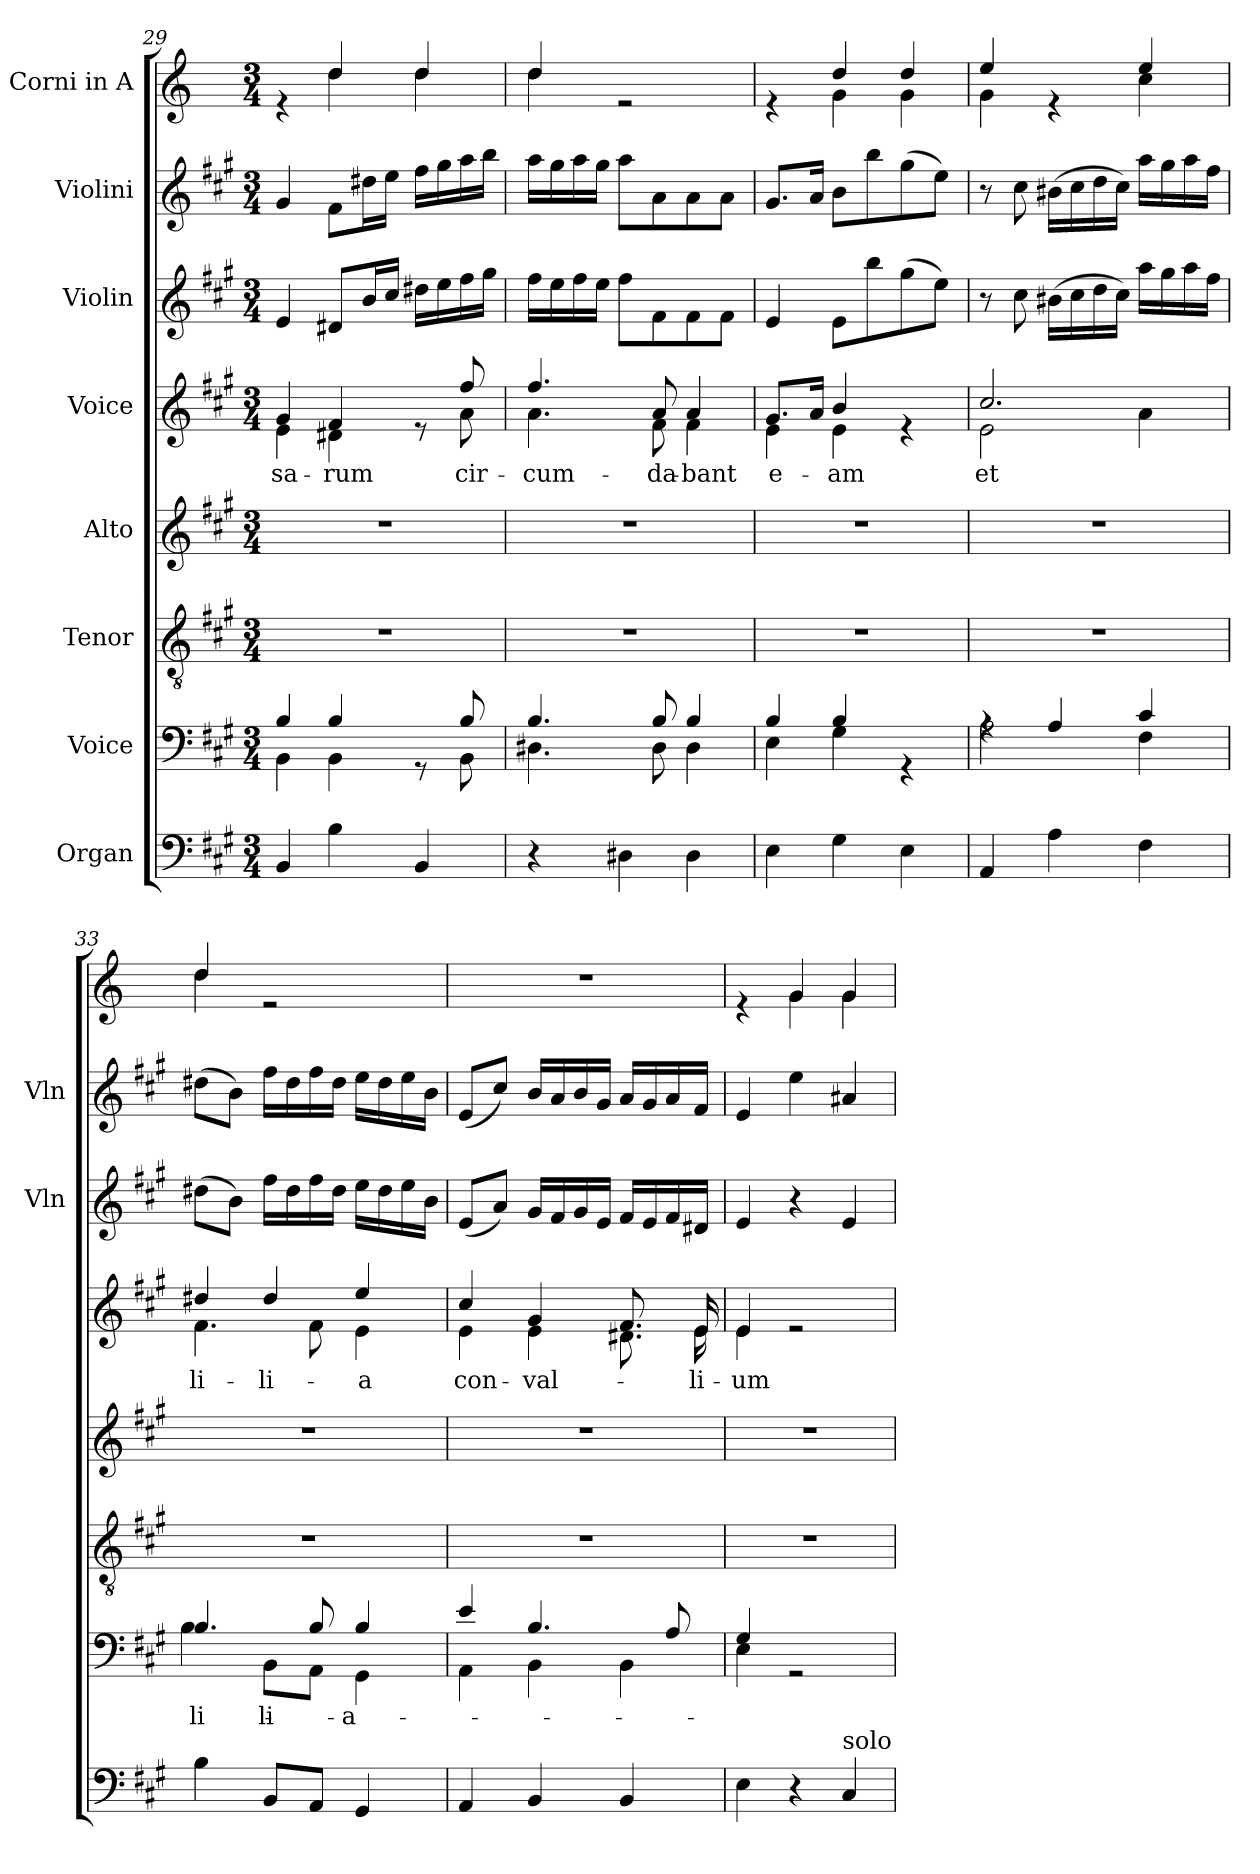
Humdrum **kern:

**kern	**kern	**text	**kern	**kern	**kern	**text	**kern	**kern	**kern
*part8	*part7	*part7	*part6	*part5	*part4	*part4	*part3	*part2	*part1
*staff8	*staff7	*staff7	*staff6	*staff5	*staff4	*staff4	*staff3	*staff2	*staff1
*I"Organ	*I"Voice	*	*I"Tenor	*I"Alto	*I"Voice	*	*I"Violin	*I"Violini	*I"Corni in A
*	*	*	*	*	*	*	*I'Vln	*I'Vln	*
!!LO:PB:g=z
*clefF4	*clefF4	*	*clefGv2	*clefG2	*clefG2	*	*clefG2	*clefG2	*clefG2
*	*	*	*	*	*	*	*	*	*ITrd2c3
*k[f#c#g#]	*k[f#c#g#]	*	*k[f#c#g#]	*k[f#c#g#]	*k[f#c#g#]	*	*k[f#c#g#]	*k[f#c#g#]	*k[f#c#g#]
*M3/4	*M3/4	*	*M3/4	*M3/4	*M3/4	*	*M3/4	*M3/4	*M3/4
=29	=29	=29	=29	=29	=29	=29	=29	=29	=29
*	*^	*	*	*	*	*	*	*	*
!	!	!	!	!	!	!	!LO:LY:b	!	!	!
*	*	*	*	*	*	*^	*	*	*	*^
4BB/	4B/	4BB\	.	2.r	2.r	4g#/	4e\	-sa-	4e/	4g#/	4re	4ryy
!	!	!	!	!	!	!	!	!LO:LY:b	!	!	!	!
4B\	4B/	4BB\	.	.	.	4f#/	4d#X\	-rum	8d#X/L	8f#\L	4b/	4b\
.	.	.	.	.	.	.	.	.	16b/L	16dd#X\L	.	.
.	.	.	.	.	.	.	.	.	16cc#/JJ	16ee\JJ	.	.
4BB/	8rGG	8ryy	.	.	.	8re	8ryy	.	16dd#X\LL	16ff#\LL	4b/	4b\
.	.	.	.	.	.	.	.	.	16ee\	16gg#\	.	.
!	!	!	!	!	!	!	!	!LO:LY:b	!	!	!	!
.	8B/	8BB\	.	.	.	8ff#/	8a\	cir-	16ff#\	16aa\	.	.
.	.	.	.	.	.	.	.	.	16gg#\JJ	16bb\JJ	.	.
=30	=30	=30	=30	=30	=30	=30	=30	=30	=30	=30	=30	=30
!	!	!	!	!	!	!	!	!LO:LY:b	!	!	!	!
4r	4.B/	4.D#X\	.	2.r	2.r	4.ff#/	4.a\	-cum-	16ff#\LL	16aa\LL	4b/	4b\
.	.	.	.	.	.	.	.	.	16ee\	16gg#\	.	.
.	.	.	.	.	.	.	.	.	16ff#\	16aa\	.	.
.	.	.	.	.	.	.	.	.	16ee\JJ	16gg#\JJ	.	.
4D#X\	.	.	.	.	.	.	.	.	8ff#\L	8aa\L	2re	2ryy
!	!	!	!	!	!	!	!	!LO:LY:b	!	!	!	!
.	8B/	8D#\	.	.	.	8a/	8f#\	-da-	8f#\	8a\	.	.
!	!	!	!	!	!	!	!	!LO:LY:b	!	!	!	!
4D#\	4B/	4D#\	.	.	.	4a/	4f#\	-bant	8f#\	8a\	.	.
.	.	.	.	.	.	.	.	.	8f#\J	8a\J	.	.
=31	=31	=31	=31	=31	=31	=31	=31	=31	=31	=31	=31	=31
!	!	!	!	!	!	!	!	!LO:LY:b	!	!	!	!
4E\	4B/	4E\	.	2.r	2.r	8.g#/L	4e\	e-	4e/	8.g#/L	4re	4ryy
.	.	.	.	.	.	16a/Jk	.	.	.	16a/Jk	.	.
!	!	!	!	!	!	!	!	!LO:LY:b	!	!	!	!
4G#\	4B/	4G#\	.	.	.	4b/	4e\	-am	8e\L	8b\L	4b/	4e\
.	.	.	.	.	.	.	.	.	8bb\	8bb\	.	.
4E\	4rGG	4ryy	.	.	.	4re	4ryy	.	(8gg#\	(8gg#\	4b/	4e\
.	.	.	.	.	.	.	.	.	8ee\J)	8ee\J)	.	.
=32	=32	=32	=32	=32	=32	=32	=32	=32	=32	=32	=32	=32
!	!	!	!	!	!	!	!	!LO:LY:b	!	!	!	!
4AA/	4rA	2A\	.	2.r	2.r	2.cc#/	2e\	et	8r	8r	4cc#/	4e\
.	.	.	.	.	.	.	.	.	8cc#\	8cc#\	.	.
4A\	4A/	.	.	.	.	.	.	.	(16b#X\LL	(16b#X\LL	4re	4ryy
.	.	.	.	.	.	.	.	.	16cc#\	16cc#\	.	.
.	.	.	.	.	.	.	.	.	16dd\	16dd\	.	.
.	.	.	.	.	.	.	.	.	16cc#\JJ)	16cc#\JJ)	.	.
4F#\	4c#/	4F#\	.	.	.	.	4a\	.	16aa\LL	16aa\LL	4cc#/	4a\
.	.	.	.	.	.	.	.	.	16gg#\	16gg#\	.	.
.	.	.	.	.	.	.	.	.	16aa\	16aa\	.	.
.	.	.	.	.	.	.	.	.	16ff#\JJ	16ff#\JJ	.	.
=33	=33	=33	=33	=33	=33	=33	=33	=33	=33	=33	=33	=33
!	!	!	!LO:LY:b	!	!	!	!	!LO:LY:b	!	!	!	!
4B\	4.B/	4B\	li-	2.r	2.r	4dd#X/	4.f#\	li-	(8dd#X\L	(8dd#X\L	4b/	4b\
.	.	.	.	.	.	.	.	.	8b\J)	8b\J)	.	.
!	!	!	!LO:LY:b	!	!	!	!	!LO:LY:b	!	!	!	!
8BB/L	.	8BB\L	-li-	.	.	4dd#/	.	-li-	16ff#\LL	16ff#\LL	2re	2ryy
.	.	.	.	.	.	.	.	.	16dd#\	16dd#\	.	.
8AA/J	8B/	8AA\J	.	.	.	.	8f#\	.	16ff#\	16ff#\	.	.
.	.	.	.	.	.	.	.	.	16dd#\JJ	16dd#\JJ	.	.
!	!	!	!LO:LY:b	!	!	!	!	!LO:LY:b	!	!	!	!
4GG#/	4B/	4GG#\	-a	.	.	4ee/	4e\	-a	16ee\LL	16ee\LL	.	.
.	.	.	.	.	.	.	.	.	16dd#\	16dd#\	.	.
.	.	.	.	.	.	.	.	.	16ee\	16ee\	.	.
.	.	.	.	.	.	.	.	.	16b\JJ	16b\JJ	.	.
*	*	*	*	*	*	*	*	*	*	*	*v	*v
!!LO:LB:g=z
=34	=34	=34	=34	=34	=34	=34	=34	=34	=34	=34	=34
!	!	!	!	!	!	!	!	!LO:LY:b	!	!	!
4AA/	4e/	4AA\	.	2.r	2.r	4cc#/	4e\	con-	(8e/L	(8e/L	2.r
.	.	.	.	.	.	.	.	.	8a/J)	8cc#/J)	.
!	!	!	!	!	!	!	!	!LO:LY:b	!	!	!
4BB/	4.B/	4BB\	.	.	.	4g#/	4e\	-val-	16g#/LL	16b/LL	.
.	.	.	.	.	.	.	.	.	16f#/	16a/	.
.	.	.	.	.	.	.	.	.	16g#/	16b/	.
.	.	.	.	.	.	.	.	.	16e/JJ	16g#/JJ	.
4BB/	.	4BB\	.	.	.	8.f#/	8.d#X\	.	16f#/LL	16a/LL	.
.	.	.	.	.	.	.	.	.	16e/	16g#/	.
.	8A/	.	.	.	.	.	.	.	16f#/	16a/	.
!	!	!	!	!	!	!	!	!LO:LY:b	!	!	!
.	.	.	.	.	.	16e/	16e\	-li-	16d#X/JJ	16f#/JJ	.
=35	=35	=35	=35	=35	=35	=35	=35	=35	=35	=35	=35
!	!	!	!	!	!	!	!	!LO:LY:b	!	!	!
*	*	*	*	*	*	*	*	*	*	*	*^
4E\	4G#/	4E\	.	2.r	2.r	4e/	4e\	-um	4e/	4e/	4re	4ryy
4r	2rGG	2ryy	.	.	.	2re	2ryy	.	4r	4ee\	4e/	4e\
!LO:TX:a:t=solo	!	!	!	!	!	!	!	!	!	!	!	!
4C#/	.	.	.	.	.	.	.	.	4e/	4a#X/	4e/	4e\
*	*v	*v	*	*	*	*v	*v	*	*	*	*v	*v
=	=	=	=	=	=	=	=	=	=
*-	*-	*-	*-	*-	*-	*-	*-	*-	*-
